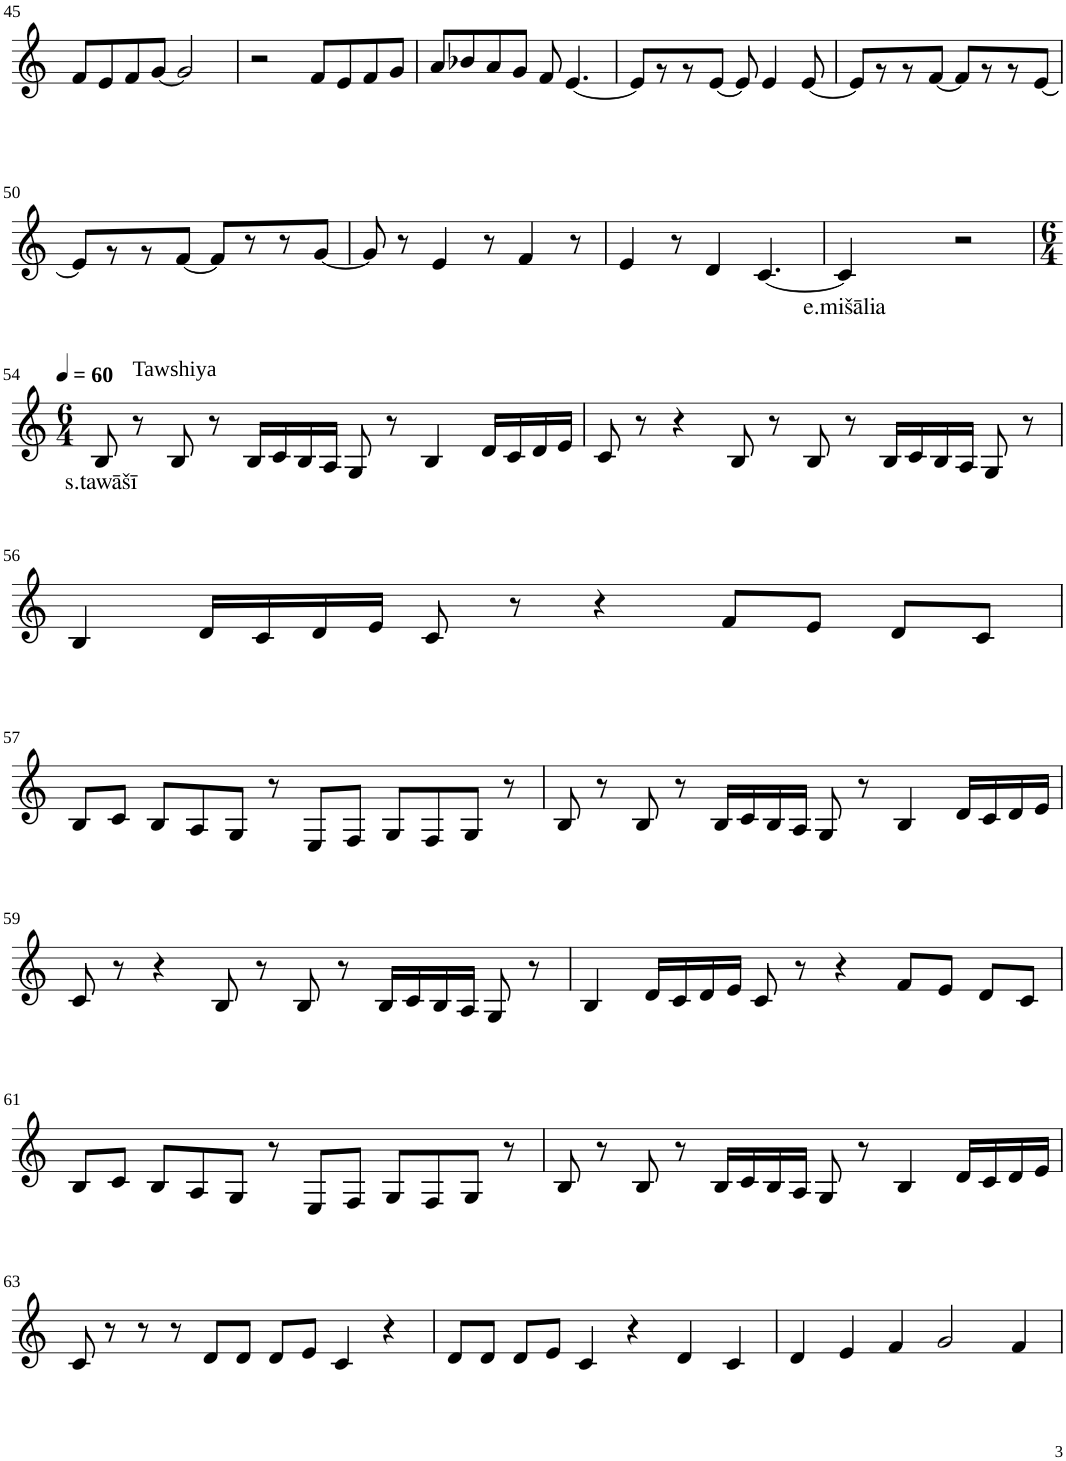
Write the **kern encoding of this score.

**kern	**text
*part1	*part1
*staff1	*staff1
*I"Violin	*
!!LO:PB:g=z
*clefG2	*
*k[]	*
*M4/4	*
=45	=45
8f/L	.
8e/	.
8f/	.
[8g/J	.
2g/]	.
=46	=46
2r	.
8f/L	.
8e/	.
8f/	.
8g/J	.
=47	=47
8a/L	.
8b-X/	.
8a/	.
8g/J	.
8f/	.
[4.e/	.
=48	=48
8e/L]	.
8r	.
8r	.
[8e/J	.
8e/]	.
4e/	.
[8e/	.
=49	=49
8e/L]	.
8r	.
8r	.
[8f/J	.
8f/L]	.
8r	.
8r	.
[8e/J	.
!!LO:LB:g=z
=50	=50
8e/L]	.
8r	.
8r	.
[8f/J	.
8f/L]	.
8r	.
8r	.
[8g/J	.
=51	=51
8g/]	.
8r	.
4e/	.
8r	.
4f/	.
8r	.
=52	=52
4e/	.
8r	.
4d/	.
[4.c/	.
=53	=53
!	!LO:LY:b
4c/]	e.mišālia
4.ryy	.
4.r	.
!!LO:LB:g=z
=54	=54
*M6/4	*
*MM60	*
!	!LO:LY:b
8B/	s.tawāšī
!LO:TX:a:t=Tawshiya	!
8r	.
8r	.
8B/	.
8r	.
16B/LL	.
16c/	.
16B/	.
16A/JJ	.
8G/	.
8r	.
4B/	.
16d/LL	.
16c/	.
16d/	.
16e/JJ	.
=55	=55
8c/	.
8r	.
4r	.
8B/	.
8r	.
8B/	.
8r	.
16B/LL	.
16c/	.
16B/	.
16A/JJ	.
8G/	.
8r	.
!!LO:LB:g=z
=56	=56
4B/	.
16d/LL	.
16c/	.
16d/	.
16e/JJ	.
8c/	.
8r	.
4r	.
8f/L	.
8e/J	.
8d/L	.
8c/J	.
!!LO:LB:g=z
=57	=57
8B/L	.
8c/J	.
8B/L	.
8A/	.
8G/J	.
8r	.
8E/L	.
8F/J	.
8G/L	.
8F/	.
8G/J	.
8r	.
=58	=58
8B/	.
8r	.
8B/	.
8r	.
16B/LL	.
16c/	.
16B/	.
16A/JJ	.
8G/	.
8r	.
4B/	.
16d/LL	.
16c/	.
16d/	.
16e/JJ	.
!!LO:LB:g=z
=59	=59
8c/	.
8r	.
4r	.
8B/	.
8r	.
8B/	.
8r	.
16B/LL	.
16c/	.
16B/	.
16A/JJ	.
8G/	.
8r	.
=60	=60
4B/	.
16d/LL	.
16c/	.
16d/	.
16e/JJ	.
8c/	.
8r	.
4r	.
8f/L	.
8e/J	.
8d/L	.
8c/J	.
!!LO:LB:g=z
=61	=61
8B/L	.
8c/J	.
8B/L	.
8A/	.
8G/J	.
8r	.
8E/L	.
8F/J	.
8G/L	.
8F/	.
8G/J	.
8r	.
=62	=62
8B/	.
8r	.
8B/	.
8r	.
16B/LL	.
16c/	.
16B/	.
16A/JJ	.
8G/	.
8r	.
4B/	.
16d/LL	.
16c/	.
16d/	.
16e/JJ	.
!!LO:LB:g=z
=63	=63
8c/	.
8r	.
8r	.
8r	.
8d/L	.
8d/J	.
8d/L	.
8e/J	.
4c/	.
4r	.
=64	=64
8d/L	.
8d/J	.
8d/L	.
8e/J	.
4c/	.
4r	.
4d/	.
4c/	.
=65	=65
4d/	.
4e/	.
4f/	.
2g/	.
4f/	.
=	=
*-	*-
